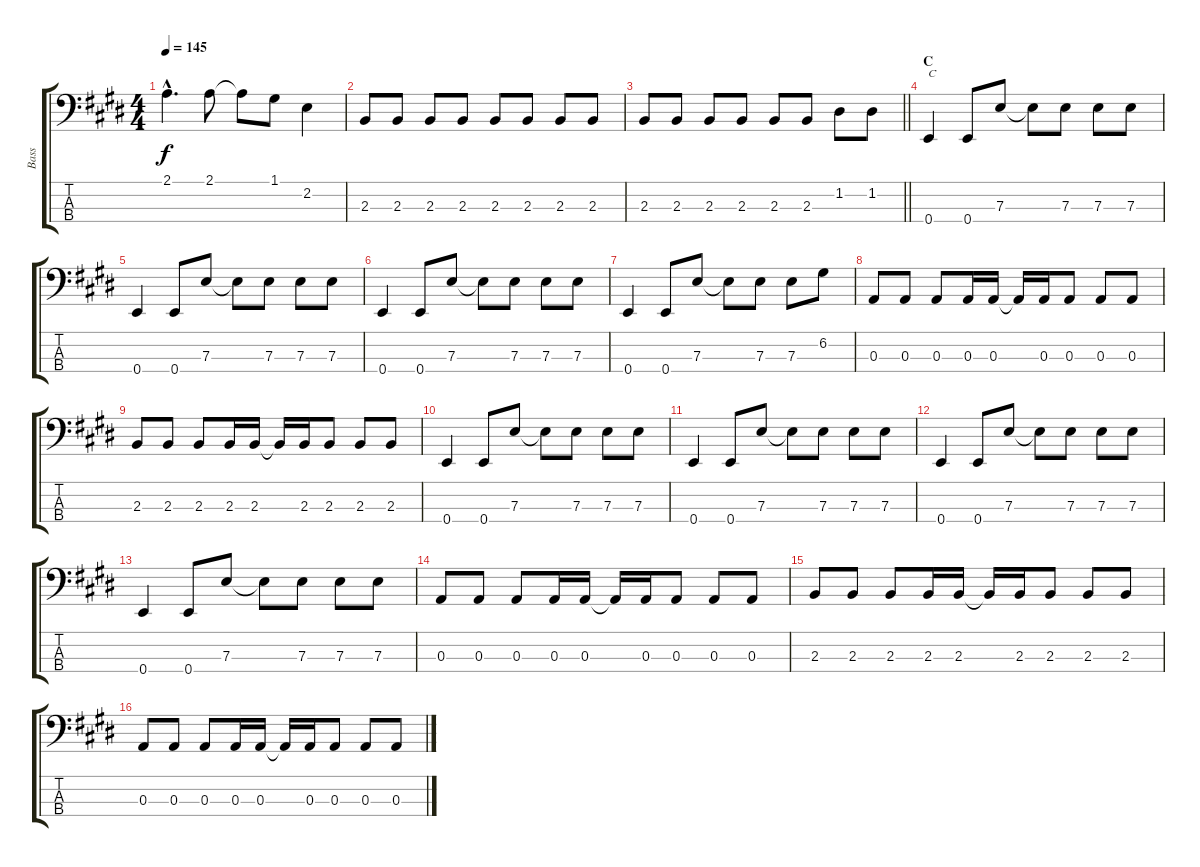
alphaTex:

\track ("Bass" "Bass") {instrument electricbasspick}
\staff {score tabs}
\tuning (G2 D2 A1 E1) {hide}
\ts (4 4)
\tempo 145
\clef f4
\ks e
2.1{hac}.4{d dy f} 2.1.8 2.1{t}.8 1.1.8 2.2.4 |
2.3.8 2.3.8 2.3.8 2.3.8 2.3.8 2.3.8 2.3.8 2.3.8 |
\barLineRight lightlight
2.3.8 2.3.8 2.3.8 2.3.8 2.3.8 2.3.8 1.2.8 1.2.8 |
\section ("" "C")
0.4.4{txt "C"} 0.4.8 7.3.8 7.3{t}.8 7.3.8 7.3.8 7.3.8 |
0.4.4 0.4.8 7.3.8 7.3{t}.8 7.3.8 7.3.8 7.3.8 |
0.4.4 0.4.8 7.3.8 7.3{t}.8 7.3.8 7.3.8 7.3.8 |
0.4.4 0.4.8 7.3.8 7.3{t}.8 7.3.8 7.3.8 6.2.8 |
0.3.8 0.3.8 0.3.8 0.3.16 0.3.16 0.3{t}.16 0.3.16 0.3.8 0.3.8 0.3.8 |
2.3.8 2.3.8 2.3.8 2.3.16 2.3.16 2.3{t}.16 2.3.16 2.3.8 2.3.8 2.3.8 |
0.4.4 0.4.8 7.3.8 7.3{t}.8 7.3.8 7.3.8 7.3.8 |
0.4.4 0.4.8 7.3.8 7.3{t}.8 7.3.8 7.3.8 7.3.8 |
0.4.4 0.4.8 7.3.8 7.3{t}.8 7.3.8 7.3.8 7.3.8 |
0.4.4 0.4.8 7.3.8 7.3{t}.8 7.3.8 7.3.8 7.3.8 |
0.3.8 0.3.8 0.3.8 0.3.16 0.3.16 0.3{t}.16 0.3.16 0.3.8 0.3.8 0.3.8 |
2.3.8 2.3.8 2.3.8 2.3.16 2.3.16 2.3{t}.16 2.3.16 2.3.8 2.3.8 2.3.8 |
0.3.8 0.3.8 0.3.8 0.3.16 0.3.16 0.3{t}.16 0.3.16 0.3.8 0.3.8 0.3.8
